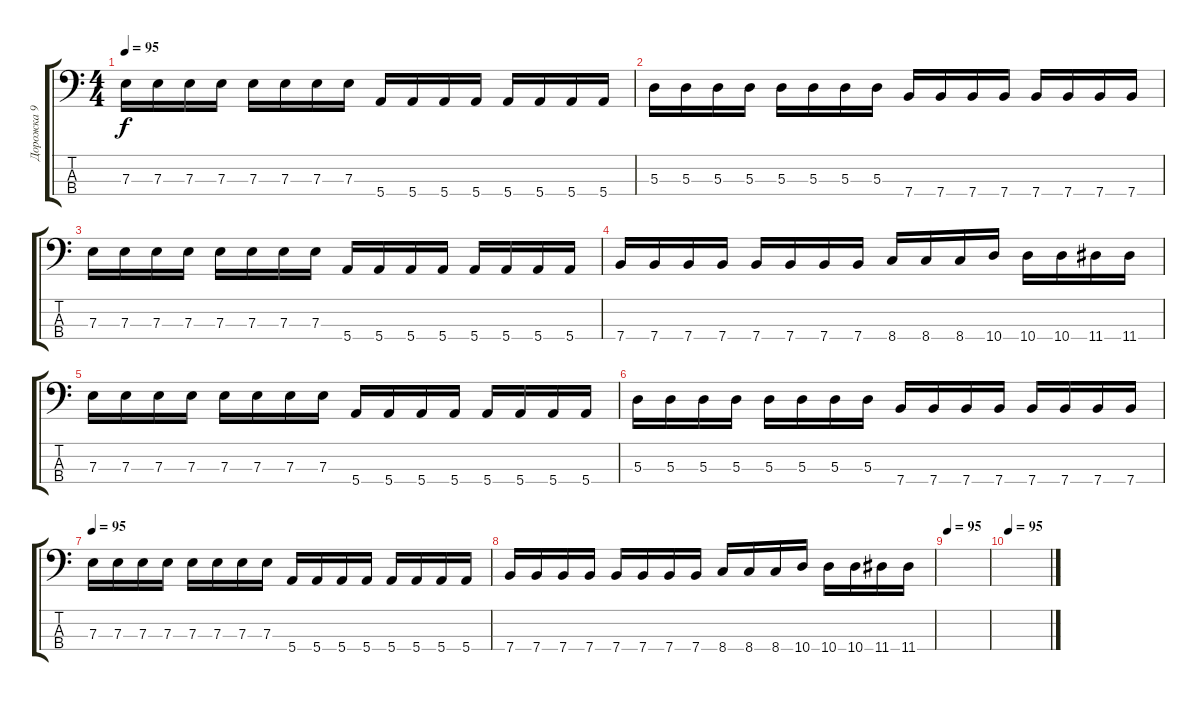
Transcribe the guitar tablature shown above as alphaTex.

\track ("Дорожка 9" "Дорожка 9") {instrument slapbass2}
\staff {score tabs}
\tuning (G2 D2 A1 E1) {hide}
\ts (4 4)
\tempo 95
\clef f4
\ks c
7.3.16{dy f} 7.3.16 7.3.16 7.3.16 7.3.16 7.3.16 7.3.16 7.3.16 5.4.16 5.4.16 5.4.16 5.4.16 5.4.16 5.4.16 5.4.16 5.4.16 |
5.3.16 5.3.16 5.3.16 5.3.16 5.3.16 5.3.16 5.3.16 5.3.16 7.4.16 7.4.16 7.4.16 7.4.16 7.4.16 7.4.16 7.4.16 7.4.16 |
7.3.16 7.3.16 7.3.16 7.3.16 7.3.16 7.3.16 7.3.16 7.3.16 5.4.16 5.4.16 5.4.16 5.4.16 5.4.16 5.4.16 5.4.16 5.4.16 |
7.4.16 7.4.16 7.4.16 7.4.16 7.4.16 7.4.16 7.4.16 7.4.16 8.4.16 8.4.16 8.4.16 10.4.16 10.4.16 10.4.16 11.4.16 11.4.16 |
7.3.16 7.3.16 7.3.16 7.3.16 7.3.16 7.3.16 7.3.16 7.3.16 5.4.16 5.4.16 5.4.16 5.4.16 5.4.16 5.4.16 5.4.16 5.4.16 |
5.3.16 5.3.16 5.3.16 5.3.16 5.3.16 5.3.16 5.3.16 5.3.16 7.4.16 7.4.16 7.4.16 7.4.16 7.4.16 7.4.16 7.4.16 7.4.16 |
\tempo 95
7.3.16 7.3.16 7.3.16 7.3.16 7.3.16 7.3.16 7.3.16 7.3.16 5.4.16 5.4.16 5.4.16 5.4.16 5.4.16 5.4.16 5.4.16 5.4.16 |
7.4.16 7.4.16 7.4.16 7.4.16 7.4.16 7.4.16 7.4.16 7.4.16 8.4.16 8.4.16 8.4.16 10.4.16 10.4.16 10.4.16 11.4.16 11.4.16 |
\tempo 95
|
\tempo 95
